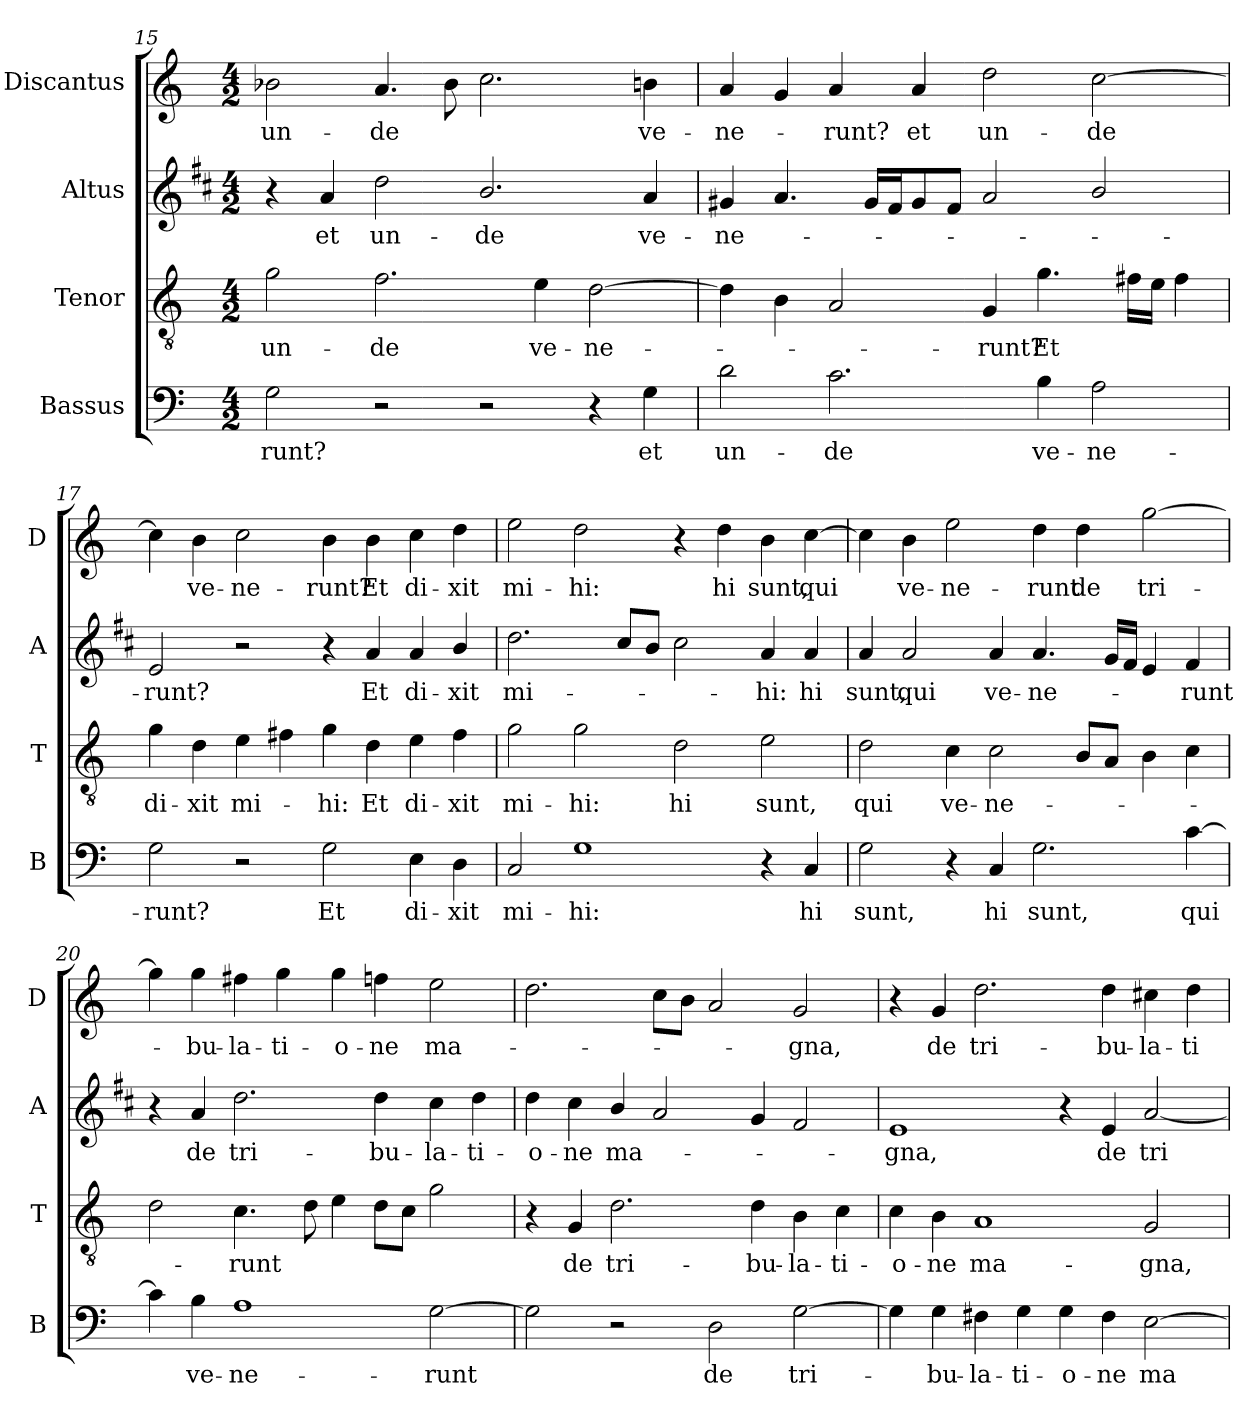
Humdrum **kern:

**kern	**text	**kern	**text	**kern	**text	**kern	**text
*part4	*part4	*part3	*part3	*part2	*part2	*part1	*part1
*staff4	*staff4	*staff3	*staff3	*staff2	*staff2	*staff1	*staff1
*I"Bassus	*	*I"Tenor	*	*I"Altus	*	*I"Discantus	*
*I'B	*	*I'T	*	*I'A	*	*I'D	*
*clefF4	*	*clefGv2	*	*clefG2	*	*clefG2	*
*	*	*	*	*ITrd1c2	*	*	*
*k[]	*	*k[]	*	*k[]	*	*k[]	*
*C:	*	*C:	*	*C:	*	*C:	*
*M4/2	*	*M4/2	*	*M4/2	*	*M4/2	*
=15	=15	=15	=15	=15	=15	=15	=15
!	!LO:LY:b	!	!LO:LY:b	!	!	!	!LO:LY:b
2G\	-runt?	2g\	un-	4r	.	2b-X\	un-
!	!	!	!	!	!LO:LY:b	!	!
.	.	.	.	4g/	et	.	.
!	!	!	!LO:LY:b	!	!LO:LY:b	!	!LO:LY:b
2r	.	2.f\	-de	2cc\	un-	4.a/	-de
.	.	.	.	.	.	8b-\	.
!	!	!	!	!	!LO:LY:b	!	!
2r	.	.	.	2.a/	-de	2.cc\	.
!	!	!	!LO:LY:b	!	!	!	!
.	.	4e\	ve-	.	.	.	.
!	!	!	!LO:LY:b	!	!	!	!
4r	.	[2d\	-ne-	.	.	.	.
!	!LO:LY:b	!	!	!	!LO:LY:b	!	!LO:LY:b
4G\	et	.	.	4g/	ve-	4bn\	ve-
!!LO:LB:g=z
=16	=16	=16	=16	=16	=16	=16	=16
!	!LO:LY:b	!	!	!	!LO:LY:b	!	!LO:LY:b
2d\	un-	4d\]	.	4f#X/	-ne-	4a/	-ne-
.	.	4B\	.	4.g/	.	4g/	.
!	!LO:LY:b	!	!	!	!	!	!LO:LY:b
2.c\	-de	2A/	.	.	.	4a/	-runt?
.	.	.	.	16f#/LL	.	.	.
.	.	.	.	16e/J	.	.	.
!	!	!	!	!	!	!	!LO:LY:b
.	.	.	.	8f#/	.	4a/	et
.	.	.	.	8e/J	.	.	.
!	!	!	!LO:LY:b	!	!	!	!LO:LY:b
.	.	4G/	-runt?	2g/	.	2dd\	un-
!	!LO:LY:b	!	!LO:LY:b	!	!	!	!
4B\	ve-	4.g\	Et	.	.	.	.
!	!LO:LY:b	!	!	!	!	!	!LO:LY:b
2A\	-ne-	.	.	2a/	.	[2cc\	-de
.	.	16f#X\LL	.	.	.	.	.
.	.	16e\JJ	.	.	.	.	.
.	.	4f#\	.	.	.	.	.
=17	=17	=17	=17	=17	=17	=17	=17
!	!LO:LY:b	!	!LO:LY:b	!	!LO:LY:b	!	!
2G\	-runt?	4g\	di-	2d/	-runt?	4cc\]	.
!	!	!	!LO:LY:b	!	!	!	!LO:LY:b
.	.	4d\	-xit	.	.	4b\	ve-
!	!	!	!LO:LY:b	!	!	!	!LO:LY:b
2r	.	4e\	mi-	2r	.	2cc\	-ne-
.	.	4f#X\	.	.	.	.	.
!	!LO:LY:b	!	!LO:LY:b	!	!	!	!LO:LY:b
2G\	Et	4g\	-hi:	4r	.	4b\	-runt?
!	!	!	!LO:LY:b	!	!LO:LY:b	!	!LO:LY:b
.	.	4d\	Et	4g/	Et	4b\	Et
!	!LO:LY:b	!	!LO:LY:b	!	!LO:LY:b	!	!LO:LY:b
4E\	di-	4e\	di-	4g/	di-	4cc\	di-
!	!LO:LY:b	!	!LO:LY:b	!	!LO:LY:b	!	!LO:LY:b
4D\	-xit	4f#\	-xit	4a/	-xit	4dd\	-xit
=18	=18	=18	=18	=18	=18	=18	=18
!	!LO:LY:b	!	!LO:LY:b	!	!LO:LY:b	!	!LO:LY:b
2C/	mi-	2g\	mi-	2.cc\	mi-	2ee\	mi-
!	!LO:LY:b	!	!LO:LY:b	!	!	!	!LO:LY:b
1G	-hi:	2g\	-hi:	.	.	2dd\	-hi:
.	.	.	.	8b/L	.	.	.
.	.	.	.	8a/J	.	.	.
!	!	!	!LO:LY:b	!	!	!	!
.	.	2d\	hi	2b\	.	4r	.
!	!	!	!	!	!	!	!LO:LY:b
.	.	.	.	.	.	4dd\	hi
!	!	!	!LO:LY:b	!	!LO:LY:b	!	!LO:LY:b
4r	.	2e\	sunt,	4g/	-hi:	4b\	sunt,
!	!LO:LY:b	!	!	!	!LO:LY:b	!	!LO:LY:b
4C/	hi	.	.	4g/	hi	[4cc\	qui
=19	=19	=19	=19	=19	=19	=19	=19
!	!LO:LY:b	!	!LO:LY:b	!	!LO:LY:b	!	!
2G\	sunt,	2d\	qui	4g/	sunt,	4cc\]	.
!	!	!	!	!	!LO:LY:b	!	!LO:LY:b
.	.	.	.	2g/	qui	4b\	ve-
!	!	!	!LO:LY:b	!	!	!	!LO:LY:b
4r	.	4c\	ve-	.	.	2ee\	-ne-
!	!LO:LY:b	!	!LO:LY:b	!	!LO:LY:b	!	!
4C/	hi	2c\	-ne-	4g/	ve-	.	.
!	!LO:LY:b	!	!	!	!LO:LY:b	!	!LO:LY:b
2.G\	sunt,	.	.	4.g/	-ne-	4dd\	-runt
!	!	!	!	!	!	!	!LO:LY:b
.	.	8B/L	.	.	.	4dd\	de
.	.	8A/J	.	16f/LL	.	.	.
.	.	.	.	16e/JJ	.	.	.
!	!	!	!	!	!	!	!LO:LY:b
.	.	4B\	.	4d/	.	[2gg\	tri-
!	!LO:LY:b	!	!	!	!LO:LY:b	!	!
[4c\	qui	4c\	.	4e/	-runt	.	.
!!LO:LB:g=z
=20	=20	=20	=20	=20	=20	=20	=20
4c\]	.	2d\	.	4r	.	4gg\]	.
!	!LO:LY:b	!	!	!	!LO:LY:b	!	!LO:LY:b
4B\	ve-	.	.	4g/	de	4gg\	-bu-
!	!LO:LY:b	!	!LO:LY:b	!	!LO:LY:b	!	!LO:LY:b
1A	-ne-	4.c\	-runt	2.cc\	tri-	4ff#X\	-la-
!	!	!	!	!	!	!	!LO:LY:b
.	.	.	.	.	.	4gg\	-ti-
.	.	8d\	.	.	.	.	.
!	!	!	!	!	!	!	!LO:LY:b
.	.	4e\	.	.	.	4gg\	-o-
!	!	!	!	!	!LO:LY:b	!	!LO:LY:b
.	.	8d\L	.	4cc\	-bu-	4ffn\	-ne
.	.	8c\J	.	.	.	.	.
!	!LO:LY:b	!	!	!	!LO:LY:b	!	!LO:LY:b
[2G\	-runt	2g\	.	4b\	-la-	2ee\	ma-
!	!	!	!	!	!LO:LY:b	!	!
.	.	.	.	4cc\	-ti-	.	.
=21	=21	=21	=21	=21	=21	=21	=21
!	!	!	!	!	!LO:LY:b	!	!
2G\]	.	4r	.	4cc\	-o-	2.dd\	.
!	!	!	!LO:LY:b	!	!LO:LY:b	!	!
.	.	4G/	de	4b\	-ne	.	.
!	!	!	!LO:LY:b	!	!LO:LY:b	!	!
2r	.	2.d\	tri-	4a/	ma-	.	.
.	.	.	.	2g/	.	8cc\L	.
.	.	.	.	.	.	8b\J	.
!	!LO:LY:b	!	!	!	!	!	!
2D\	de	.	.	.	.	2a/	.
!	!	!	!LO:LY:b	!	!	!	!
.	.	4d\	-bu-	4f/	.	.	.
!	!LO:LY:b	!	!LO:LY:b	!	!	!	!LO:LY:b
[2G\	tri-	4B\	-la-	2e/	.	2g/	-gna,
!	!	!	!LO:LY:b	!	!	!	!
.	.	4c\	-ti-	.	.	.	.
=22	=22	=22	=22	=22	=22	=22	=22
!	!	!	!LO:LY:b	!	!LO:LY:b	!	!
4G\]	.	4c\	-o-	1d	-gna,	4r	.
!	!LO:LY:b	!	!LO:LY:b	!	!	!	!LO:LY:b
4G\	-bu-	4B\	-ne	.	.	4g/	de
!	!LO:LY:b	!	!LO:LY:b	!	!	!	!LO:LY:b
4F#X\	-la-	1A	ma-	.	.	2.dd\	tri-
!	!LO:LY:b	!	!	!	!	!	!
4G\	-ti-	.	.	.	.	.	.
!	!LO:LY:b	!	!	!	!	!	!
4G\	-o-	.	.	4r	.	.	.
!	!LO:LY:b	!	!	!	!LO:LY:b	!	!LO:LY:b
4F#\	-ne	.	.	4d/	de	4dd\	-bu-
!	!LO:LY:b	!	!LO:LY:b	!	!LO:LY:b	!	!LO:LY:b
[2E\	ma-	2G/	-gna,	[2g/	tri-	4cc#X\	-la-
!	!	!	!	!	!	!	!LO:LY:b
.	.	.	.	.	.	4dd\	-ti-
=	=	=	=	=	=	=	=
*-	*-	*-	*-	*-	*-	*-	*-
